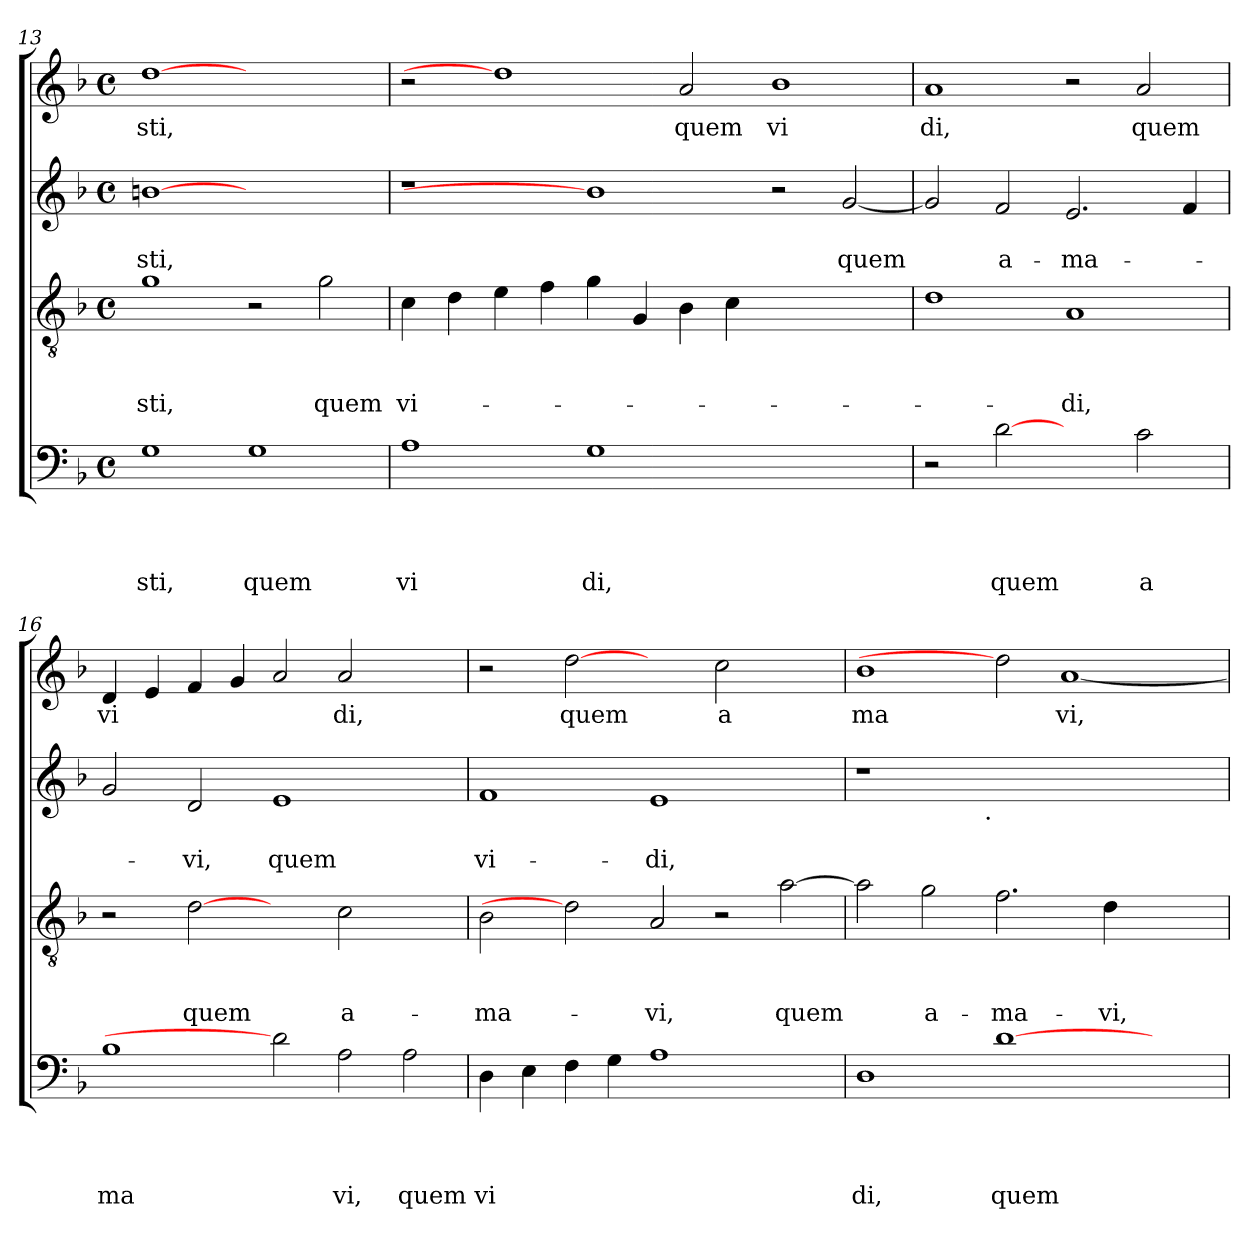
**kern	**text	**text	**text	**text	**kern	**text	**text	**text	**kern	**text	**text	**kern	**text
*part4	*part4	*part4	*part4	*part4	*part3	*part3	*part3	*part3	*part2	*part2	*part2	*part1	*part1
*staff4	*staff4	*staff4	*staff4	*staff4	*staff3	*staff3	*staff3	*staff3	*staff2	*staff2	*staff2	*staff1	*staff1
*clefF4	*	*	*	*	*clefGv2	*	*	*	*clefG2	*	*	*clefG2	*
*k[b-]	*	*	*	*	*k[b-]	*	*	*	*k[b-]	*	*	*k[b-]	*
*F:	*	*	*	*	*F:	*	*	*	*F:	*	*	*F:	*
*M4/4	*	*	*	*	*M4/4	*	*	*	*M4/4	*	*	*M4/4	*
*met(c)	*	*	*	*	*met(c)	*	*	*	*met(c)	*	*	*met(c)	*
=13	=13	=13	=13	=13	=13	=13	=13	=13	=13	=13	=13	=13	=13
!	!	!	!	!LO:LY:b	!	!	!	!LO:LY:b	!	!	!LO:LY:b	!	!LO:LY:b
1G	.	.	.	-sti,	1g	.	.	sti,	[1bn	.	sti,	[1dd	-sti,
!	!	!	!	!LO:LY:b	!	!	!	!	!	!	!	!	!
1G	.	.	.	quem	2r	.	.	.	1ryy	.	.	1ryy	.
!	!	!	!	!	!	!	!	!LO:LY:b	!	!	!	!	!
.	.	.	.	.	2g\	.	.	quem	.	.	.	.	.
!!LO:PB:g=z
=14	=14	=14	=14	=14	=14	=14	=14	=14	=14	=14	=14	=14	=14
!	!	!	!	!LO:LY:b	!	!	!	!LO:LY:b	!	!	!	!	!
1A	.	.	.	vi	4c\	.	.	vi-	1r	.	.	2r	.
.	.	.	.	.	4d\	.	.	.	.	.	.	.	.
.	.	.	.	.	4e\	.	.	.	.	.	.	1dd]	.
.	.	.	.	.	4f\	.	.	.	.	.	.	.	.
!	!	!	!	!LO:LY:b	!	!	!	!	!	!	!	!	!
1G	.	.	.	di,	4g\	.	.	.	1b]	.	.	.	.
.	.	.	.	.	4G/	.	.	.	.	.	.	.	.
!	!	!	!	!	!	!	!	!	!	!	!	!	!LO:LY:b
.	.	.	.	.	4B-\	.	.	.	.	.	.	2a/	quem
.	.	.	.	.	4c\	.	.	.	.	.	.	.	.
!	!	!	!	!	!	!	!	!	!	!	!	!	!LO:LY:b
1ryy	.	.	.	.	1ryy	.	.	.	2r	.	.	1b-	vi
!	!	!	!	!	!	!	!	!	!	!	!LO:LY:b	!	!
.	.	.	.	.	.	.	.	.	[<2g/	.	quem	.	.
=15	=15	=15	=15	=15	=15	=15	=15	=15	=15	=15	=15	=15	=15
!	!	!	!	!	!	!	!	!	!	!	!	!	!LO:LY:b
2r	.	.	.	.	1d	.	.	.	2g/]	.	.	1a	di,
!	!	!	!	!LO:LY:b	!	!	!	!	!	!	!LO:LY:b	!	!
[2d	.	.	.	quem	.	.	.	.	2f/	.	a-	.	.
!	!	!	!	!	!	!	!	!LO:LY:b	!	!	!LO:LY:b	!	!
2ryy	.	.	.	.	1A	.	.	-di,	2.e/	.	-ma-	2r	.
!	!	!	!	!LO:LY:b	!	!	!	!	!	!	!	!	!LO:LY:b
2c\	.	.	.	a	.	.	.	.	.	.	.	2a/	quem
.	.	.	.	.	.	.	.	.	4f/	.	.	.	.
=16	=16	=16	=16	=16	=16	=16	=16	=16	=16	=16	=16	=16	=16
!	!	!	!	!LO:LY:b	!	!	!	!	!	!	!	!	!LO:LY:b
1B-	.	.	.	ma	2r	.	.	.	2g/	.	.	4d/	vi
.	.	.	.	.	.	.	.	.	.	.	.	4e/	.
!	!	!	!	!	!	!	!	!LO:LY:b	!	!	!LO:LY:b	!	!
.	.	.	.	.	[2d	.	.	quem	2d/	.	-vi,	4f/	.
.	.	.	.	.	.	.	.	.	.	.	.	4g/	.
!	!	!	!	!	!	!	!	!	!	!	!LO:LY:b	!	!
2d]	.	.	.	.	2ryy	.	.	.	1e	.	quem	2a/	.
!	!	!	!	!LO:LY:b	!	!	!	!LO:LY:b	!	!	!	!	!LO:LY:b
2A\	.	.	.	vi,	2c\	.	.	a-	.	.	.	2a/	di,
!	!	!	!	!LO:LY:b	!	!	!	!	!	!	!	!	!
2A\	.	.	.	quem	2ryy	.	.	.	2ryy	.	.	2ryy	.
=17	=17	=17	=17	=17	=17	=17	=17	=17	=17	=17	=17	=17	=17
!	!	!	!	!LO:LY:b	!	!	!	!LO:LY:b	!	!	!LO:LY:b	!	!
4D\	.	.	.	vi	2B-\	.	.	-ma-	1f	.	vi-	2r	.
4E\	.	.	.	.	.	.	.	.	.	.	.	.	.
!	!	!	!	!	!	!	!	!	!	!	!	!	!LO:LY:b
4F\	.	.	.	.	2d]	.	.	.	.	.	.	[2dd	quem
4G\	.	.	.	.	.	.	.	.	.	.	.	.	.
!	!	!	!	!	!	!	!	!LO:LY:b	!	!	!LO:LY:b	!	!
1A	.	.	.	.	2A/	.	.	-vi,	1e	.	-di,	2ryy	.
!	!	!	!	!	!	!	!	!	!	!	!	!	!LO:LY:b
.	.	.	.	.	2r	.	.	.	.	.	.	2cc\	a
!	!	!	!	!	!	!	!	!LO:LY:b	!	!	!	!	!
2ryy	.	.	.	.	[>2a\	.	.	quem	2ryy	.	.	2ryy	.
=18	=18	=18	=18	=18	=18	=18	=18	=18	=18	=18	=18	=18	=18
!	!	!	!	!LO:LY:b	!	!	!	!	!	!	!	!	!LO:LY:b
*	*	*	*	*	*	*	*	*	*^	*	*	*	*
1D	.	.	.	di,	2a\]	.	.	.	1r	2ryy	.	.	1b-	ma
!	!	!	!	!	!	!	!	!LO:LY:b	!	!	!	!	!	!
.	.	.	.	.	2g\	.	.	a-	.	4...ryy	.	.	.	.
!	!	!	!	!	!	!	!	!	!	!LO:TX:b:t=.	!	!	!	!
.	.	.	.	.	.	.	.	.	.	1ryy	.	.	.	.
!	!	!	!	!LO:LY:b	!	!	!	!LO:LY:b	!	!	!	!	!	!
[<1d	.	.	.	quem	2.f\	.	.	-ma-	1.ryy	.	.	.	2dd]	.
!	!	!	!	!	!	!	!	!	!	!	!	!	!	!LO:LY:b
.	.	.	.	.	.	.	.	.	.	.	.	.	[<1a	vi,
!	!	!	!	!	!	!	!	!LO:LY:b	!	!	!	!	!	!
.	.	.	.	.	4d\	.	.	-vi,	.	.	.	.	.	.
.	.	.	.	.	.	.	.	.	.	2ryy	.	.	.	.
2ryy	.	.	.	.	2ryy	.	.	.	.	.	.	.	.	.
.	.	.	.	.	.	.	.	.	.	32ryy	.	.	.	.
*	*	*	*	*	*	*	*	*	*v	*v	*	*	*	*
=	=	=	=	=	=	=	=	=	=	=	=	=	=
*-	*-	*-	*-	*-	*-	*-	*-	*-	*-	*-	*-	*-	*-
